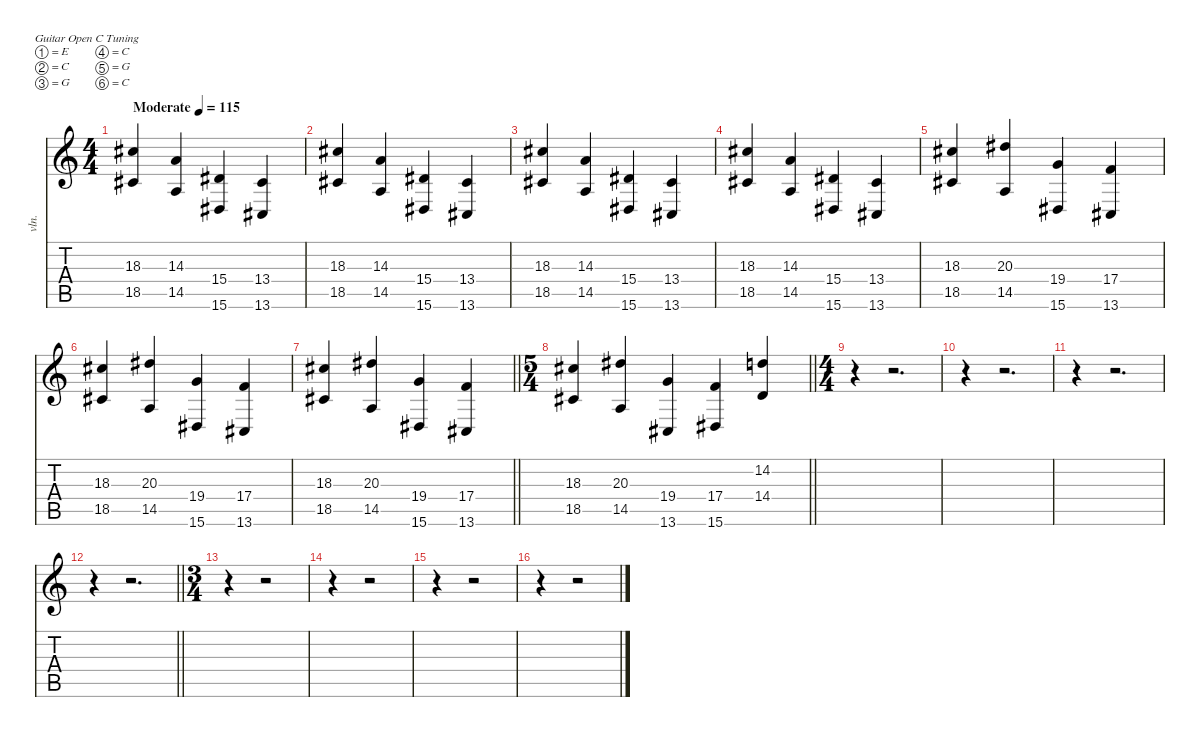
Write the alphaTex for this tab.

\defaultSystemsLayout 4
\hideDynamics
\bracketExtendMode nobrackets
\otherSystemsTrackNameOrientation horizontal
\track ("Track 4" "vln.") {instrument stringensemble1}
\staff {score tabs}
\tuning (E4 C4 G3 C3 G2 C2)
\ts (4 4)
\beaming (8 2 2 2 2)
\tempo (115 "Moderate")
\clef g2
\ks c
(18.3{acc #} 18.5{acc #}).4{dy f instrument stringensemble1 beam Up} (14.3 14.5).4{beam Up} (15.4{acc #} 15.6{acc #}).4{beam Up} (13.4{acc #} 13.6{acc #}).4{beam Up} |
(18.3{acc #} 18.5{acc #}).4{beam Up} (14.3 14.5).4{beam Up} (15.4{acc #} 15.6{acc #}).4{beam Up} (13.4{acc #} 13.6{acc #}).4{beam Up} |
(18.3{acc #} 18.5{acc #}).4{beam Up} (14.3 14.5).4{beam Up} (15.4{acc #} 15.6{acc #}).4{beam Up} (13.4{acc #} 13.6{acc #}).4{beam Up} |
(18.3{acc #} 18.5{acc #}).4{beam Up} (14.3 14.5).4{beam Up} (15.4{acc #} 15.6{acc #}).4{beam Up} (13.4{acc #} 13.6{acc #}).4{beam Up} |
(18.3{acc #} 18.5{acc #}).4{beam Up} (20.3{acc #} 14.5).4{beam Up} (19.4 15.6{acc #}).4{beam Up} (17.4 13.6{acc #}).4{beam Up} |
(18.3{acc #} 18.5{acc #}).4{beam Up} (20.3{acc #} 14.5).4{beam Up} (19.4 15.6{acc #}).4{beam Up} (17.4 13.6{acc #}).4{beam Up} |
\barLineRight lightlight
(18.3{acc #} 18.5{acc #}).4{beam Up} (20.3{acc #} 14.5).4{beam Up} (19.4 15.6{acc #}).4{beam Up} (17.4 13.6{acc #}).4{beam Up} |
\ts (5 4)
\beaming (8 6 4)
\barLineRight lightlight
(18.3{acc #} 18.5{acc #}).4{beam Up} (20.3{acc #} 14.5).4{beam Up} (19.4 13.6{acc #}).4{beam Up} (17.4 15.6{acc #}).4{beam Up} (14.2 14.4).4{beam Up} |
\ts (4 4)
\beaming (8 2 2 2 2)
r.4{beam Down} r.2{d beam Down} |
r.4{beam Down} r.2{d beam Down} |
r.4{beam Down} r.2{d beam Down} |
\barLineRight lightlight
r.4{beam Down} r.2{d beam Down} |
\ts (3 4)
\beaming (8 2 2 2)
r.4{beam Down} r.2{beam Down} |
r.4{beam Down} r.2{beam Down} |
r.4{beam Down} r.2{beam Down} |
r.4{beam Down} r.2{beam Down}
